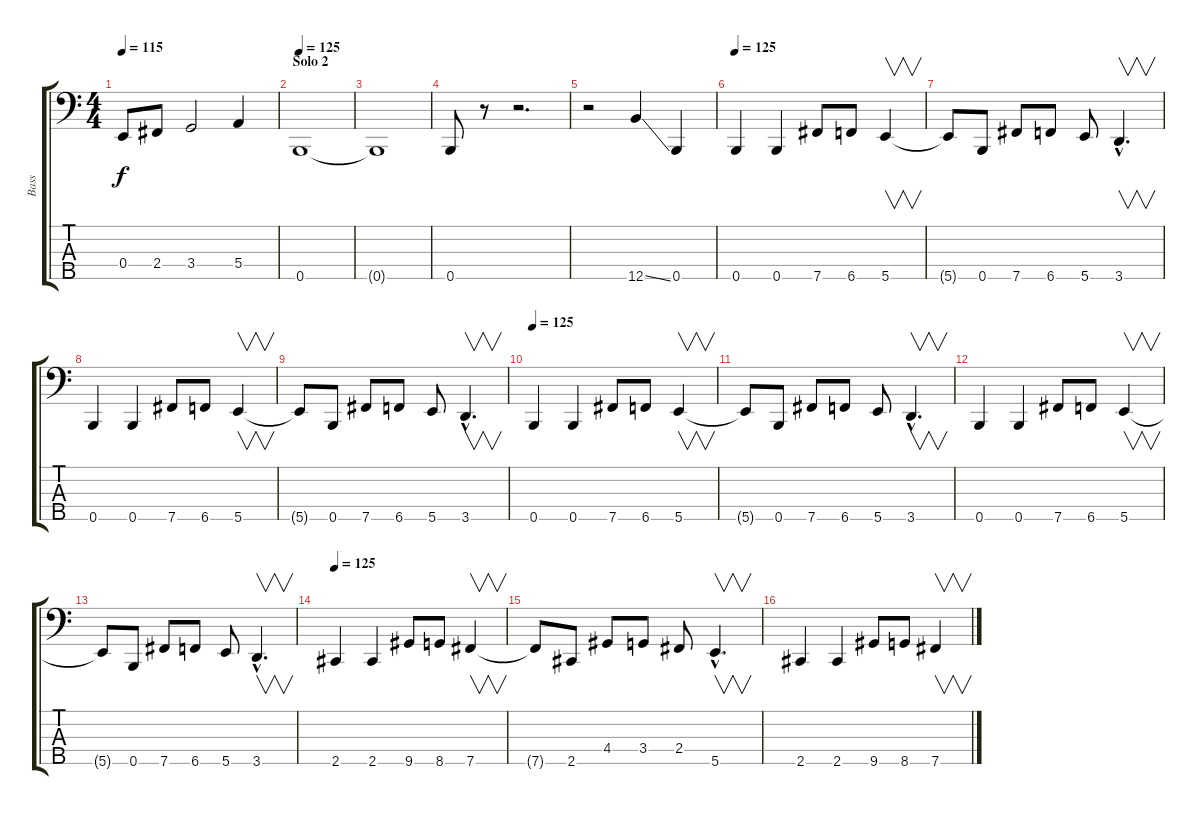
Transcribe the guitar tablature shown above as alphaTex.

\track ("Bass" "Bass") {instrument electricbasspick}
\staff {score tabs}
\tuning (G2 D2 A1 E1 B0) {hide}
\ts (4 4)
\tempo 115
\clef f4
\ks c
0.4.8{dy f} 2.4.8 3.4.2 5.4.4 |
\section ("" "Solo 2")
\tempo 125
0.5.1 |
0.5{t}.1 |
0.5.8 r.8 r.2{d} |
r.2 12.5{ss}.4 0.5.4 |
\tempo 125
0.5.4 0.5.4 7.5.8 6.5.8 5.5.4{v} |
5.5{t}.8 0.5.8 7.5.8 6.5.8 5.5.8 3.5{hac}.4{v d} |
0.5.4 0.5.4 7.5.8 6.5.8 5.5.4{v} |
5.5{t}.8 0.5.8 7.5.8 6.5.8 5.5.8 3.5{hac}.4{v d} |
\tempo 125
0.5.4 0.5.4 7.5.8 6.5.8 5.5.4{v} |
5.5{t}.8 0.5.8 7.5.8 6.5.8 5.5.8 3.5{hac}.4{v d} |
0.5.4 0.5.4 7.5.8 6.5.8 5.5.4{v} |
5.5{t}.8 0.5.8 7.5.8 6.5.8 5.5.8 3.5{hac}.4{v d} |
\tempo 125
2.5.4 2.5.4 9.5.8 8.5.8 7.5.4{v} |
7.5{t}.8 2.5.8 4.4.8 3.4.8 2.4.8 5.5{hac}.4{v d} |
2.5.4 2.5.4 9.5.8 8.5.8 7.5.4{v}
